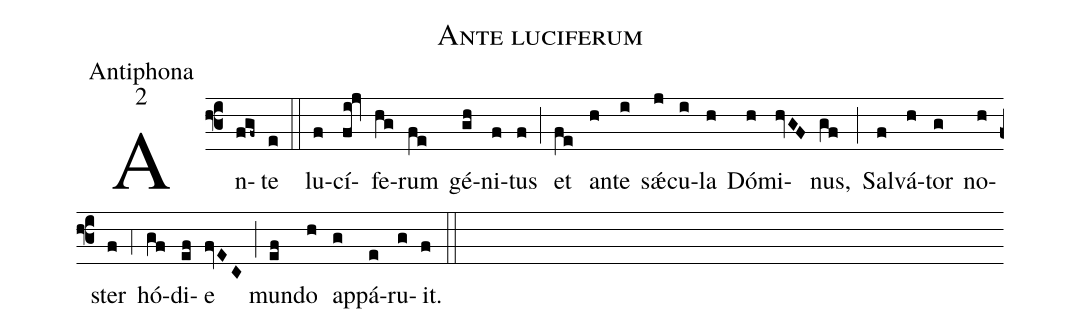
name:Ante luciferum;
office-part:Antiphona;
mode:2;
%%
(f3) An(fgf~)te(e) (::)
lu(f)cí(fi!jv)fe(hg)rum(fe) gé(gh)ni(f)tus(f) (;) et(fe) an(h)te(i) sǽ(j)cu(i)la(h) Dó(h)mi(hvGF)nus,(gf) (;) Sal(f)vá(h)tor(g) no(h)ster(f) (,4) hó(gf)di(ef)e(fvEC) (;) mun(ef)do(h) ap(g)pá(e)ru(g)it.(f) (::)
